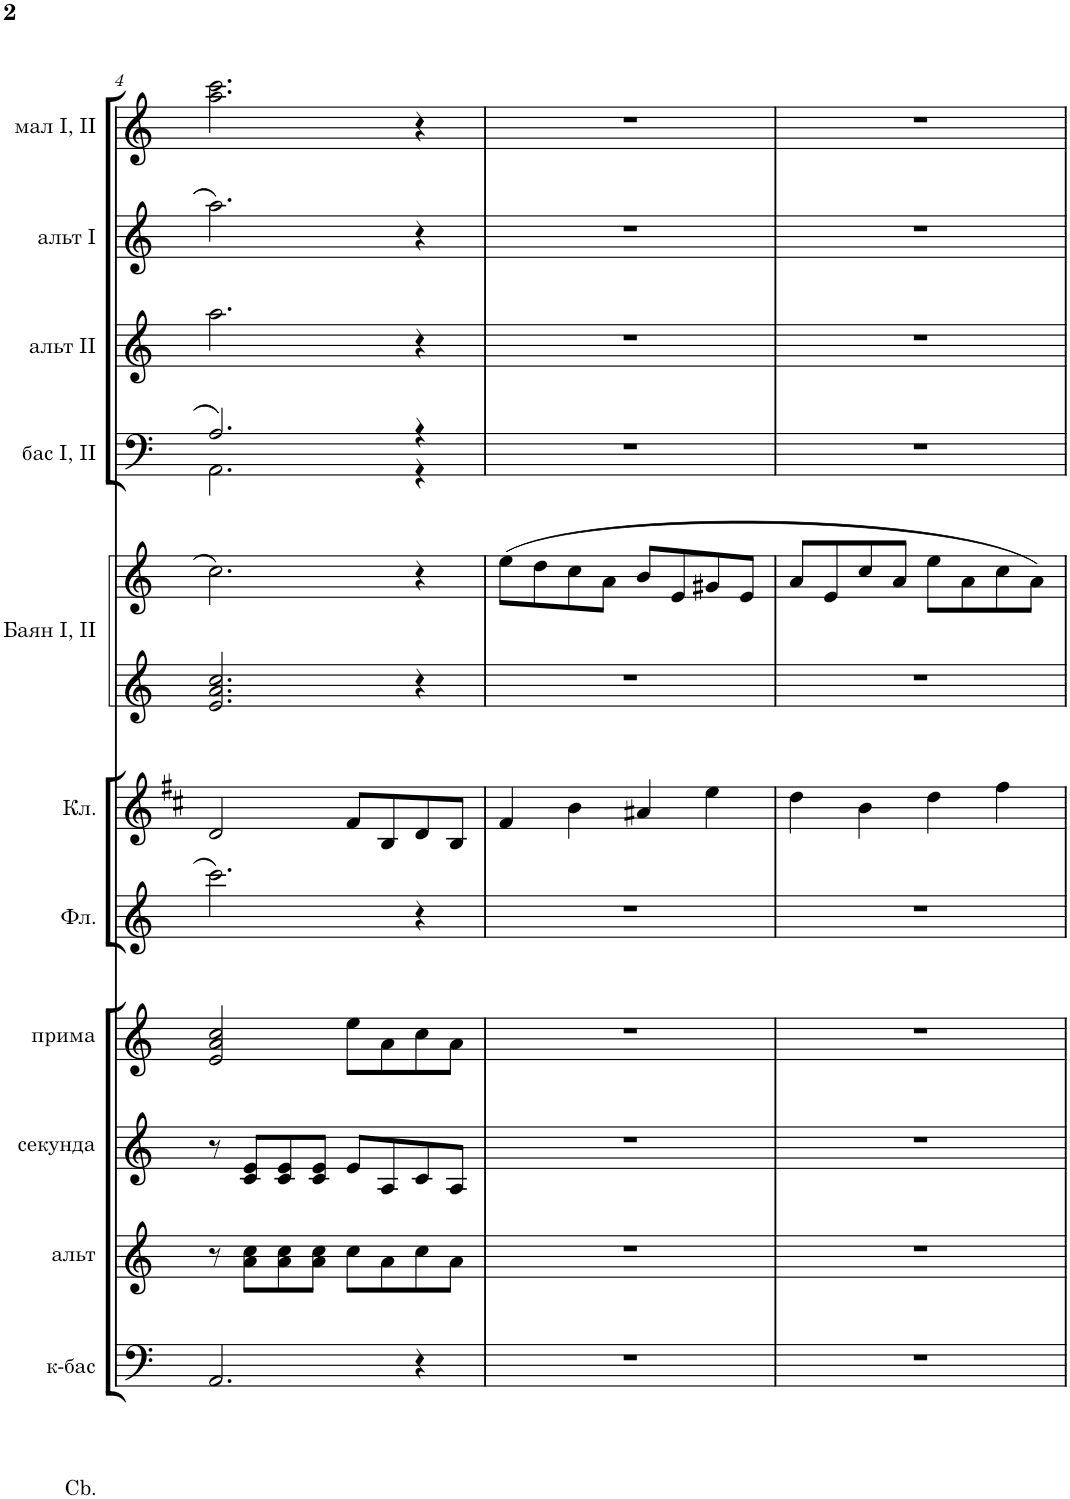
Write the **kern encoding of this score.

**kern	**kern	**kern	**kern	**kern	**kern	**kern	**kern	**kern	**kern	**kern	**kern	**kern
*part12	*part11	*part10	*part9	*part8	*part7	*part6	*part5	*part5	*part4	*part3	*part2	*part1
*staff13	*staff12	*staff11	*staff10	*staff9	*staff8	*staff7	*staff6	*staff5	*staff4	*staff3	*staff2	*staff1
*I"Contrabasses	*I"Контрабас	*I"б. альт	*I"б. секунда	*I"б. прима	*I"Флейта	*I"Кларнет	*I"Баян I, II	*	*I"д. басовые I, II	*I"д. альт II	*I"д. альт I	*I"д. малая I, II
*I'Cb.	*	*	*	*	*	*	*I'Баян I, II	*	*I'бас I, II	*I'альт II	*I'альт I	*I'мал I, II
!!LO:PB:g=z
*clefG2	*clefF4	*clefG2	*clefG2	*clefG2	*clefG2	*clefG2	*clefG2	*clefG2	*clefF4	*clefG2	*clefG2	*clefG2
*Trd7c12	*	*	*	*	*	*Trd1c2	*	*	*	*	*	*
*k[]	*k[]	*k[]	*k[]	*k[]	*k[]	*k[f#c#]	*k[]	*k[]	*k[]	*k[]	*k[]	*k[]
*M4/4	*M4/4	*M4/4	*M4/4	*M4/4	*M4/4	*M4/4	*M4/4	*M4/4	*M4/4	*M4/4	*M4/4	*M4/4
=4	=4	=4	=4	=4	=4	=4	=4	=4	=4	=4	=4	=4
*	*	*	*	*	*	*	*	*	*^	*	*	*
1r	2.AA/	8r	8r	2e/ 2a/ 2cc/	2.ccc\	2d/	2.e/ 2.a/ 2.cc/	2.cc\	2.A/	2.AA\	2.aa\	2.aa\	2.aa\ 2.ccc\
.	.	8a\ 8cc\L	8c/ 8e/L	.	.	.	.	.	.	.	.	.	.
.	.	8a\ 8cc\	8c/ 8e/	.	.	.	.	.	.	.	.	.	.
.	.	8a\ 8cc\J	8c/ 8e/J	.	.	.	.	.	.	.	.	.	.
.	.	8cc\L	8e/L	8ee\L	.	8f#/L	.	.	.	.	.	.	.
.	.	8a\	8A/	8a\	.	8B/	.	.	.	.	.	.	.
.	4r	8cc\	8c/	8cc\	4r	8d/	4r	4r	4r	4r	4r	4r	4r
.	.	8a\J	8A/J	8a\J	.	8B/J	.	.	.	.	.	.	.
*	*	*	*	*	*	*	*	*	*v	*v	*	*	*
=5	=5	=5	=5	=5	=5	=5	=5	=5	=5	=5	=5	=5
1r	1r	1r	1r	1r	1r	4f#/	1r	(8ee\L	1r	1r	1r	1r
.	.	.	.	.	.	.	.	8dd\	.	.	.	.
.	.	.	.	.	.	4b\	.	8cc\	.	.	.	.
.	.	.	.	.	.	.	.	8a\J	.	.	.	.
.	.	.	.	.	.	4a#X/	.	8b/L	.	.	.	.
.	.	.	.	.	.	.	.	8e/	.	.	.	.
.	.	.	.	.	.	4ee\	.	8g#X/	.	.	.	.
.	.	.	.	.	.	.	.	8e/J	.	.	.	.
=6	=6	=6	=6	=6	=6	=6	=6	=6	=6	=6	=6	=6
1r	1r	1r	1r	1r	1r	4dd\	1r	8a/L	1r	1r	1r	1r
.	.	.	.	.	.	.	.	8e/	.	.	.	.
.	.	.	.	.	.	4b\	.	8cc/	.	.	.	.
.	.	.	.	.	.	.	.	8a/J	.	.	.	.
.	.	.	.	.	.	4dd\	.	8ee\L	.	.	.	.
.	.	.	.	.	.	.	.	8a\	.	.	.	.
.	.	.	.	.	.	4ff#\	.	8cc\	.	.	.	.
.	.	.	.	.	.	.	.	8a\J)	.	.	.	.
=	=	=	=	=	=	=	=	=	=	=	=	=
*-	*-	*-	*-	*-	*-	*-	*-	*-	*-	*-	*-	*-
